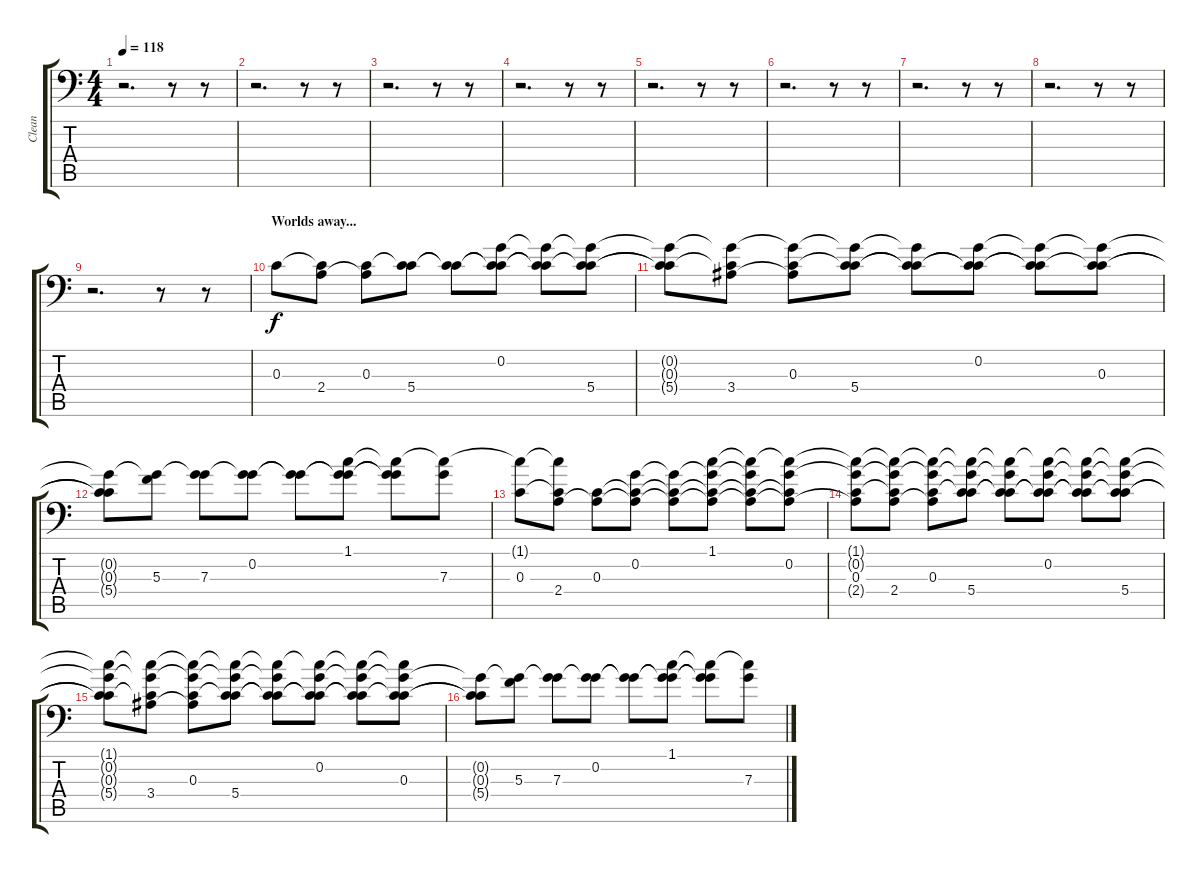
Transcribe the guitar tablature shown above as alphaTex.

\track ("Clean" "Clean") {instrument acousticguitarsteel}
\staff {score tabs}
\tuning (B3 G3 C3 G2 C3 G1) {hide}
\ts (4 4)
\tempo 118
\clef f4
\ks c
r.2{d dy f} r.8 r.8 |
r.2{d} r.8 r.8 |
r.2{d} r.8 r.8 |
r.2{d} r.8 r.8 |
r.2{d} r.8 r.8 |
r.2{d} r.8 r.8 |
r.2{d} r.8 r.8 |
r.2{d} r.8 r.8 |
r.2{d} r.8 r.8 |
\section ("" "Worlds away...")
0.3.8 (0.3{t} 2.4).8 (0.3 2.4{t}).8 (0.3{t} 5.4).8 (0.3{t} 5.4{t}).8 (0.2 0.3{t} 5.4{t}).8 (0.2{t} 0.3{t} 5.4{t}).8 (0.2{t} 0.3{t} 5.4).8 |
(0.2{t} 0.3{t} 5.4{t}).8 (0.2{t} 0.3{t} 3.4).8 (0.2{t} 0.3 3.4{t}).8 (0.2{t} 0.3{t} 5.4).8 (0.2{t} 0.3{t} 5.4{t}).8 (0.2 0.3{t} 5.4{t}).8 (0.2{t} 0.3{t} 5.4{t}).8 (0.2{t} 0.3 5.4{t}).8 |
(0.2{t} 0.3{t} 5.4{t}).8 (0.2{t} 5.3).8 (0.2{t} 7.3).8 (0.2 7.3{t}).8 (0.2{t} 7.3{t}).8 (1.1 0.2{t} 7.3{t}).8 (1.1{t} 0.2{t} 7.3{t}).8 (1.1{t} 7.3).8 |
(1.1{t} 0.3).8 (1.1{t} 0.3{t} 2.4).8 (0.3 2.4{t}).8 (0.2 0.3{t} 2.4{t}).8 (0.2{t} 0.3{t} 2.4{t}).8 (1.1 0.2{t} 0.3{t} 2.4{t}).8 (1.1{t} 0.2{t} 0.3{t} 2.4{t}).8 (1.1{t} 0.2 0.3{t} 2.4{t}).8 |
(1.1{t} 0.2{t} 0.3 2.4{t}).8 (1.1{t} 0.2{t} 0.3{t} 2.4).8 (1.1{t} 0.2{t} 0.3 2.4{t}).8 (1.1{t} 0.2{t} 0.3{t} 5.4).8 (1.1{t} 0.2{t} 0.3{t} 5.4{t}).8 (1.1{t} 0.2 0.3{t} 5.4{t}).8 (1.1{t} 0.2{t} 0.3{t} 5.4{t}).8 (1.1{t} 0.2{t} 0.3{t} 5.4).8 |
(1.1{t} 0.2{t} 0.3{t} 5.4{t}).8 (1.1{t} 0.2{t} 0.3{t} 3.4).8 (1.1{t} 0.2{t} 0.3 3.4{t}).8 (1.1{t} 0.2{t} 0.3{t} 5.4).8 (1.1{t} 0.2{t} 0.3{t} 5.4{t}).8 (1.1{t} 0.2 0.3{t} 5.4{t}).8 (1.1{t} 0.2{t} 0.3{t} 5.4{t}).8 (1.1{t} 0.2{t} 0.3 5.4{t}).8 |
(0.2{t} 0.3{t} 5.4{t}).8 (0.2{t} 5.3).8 (0.2{t} 7.3).8 (0.2 7.3{t}).8 (0.2{t} 7.3{t}).8 (1.1 0.2{t} 7.3{t}).8 (1.1{t} 0.2{t} 7.3{t}).8 (1.1{t} 7.3).8
